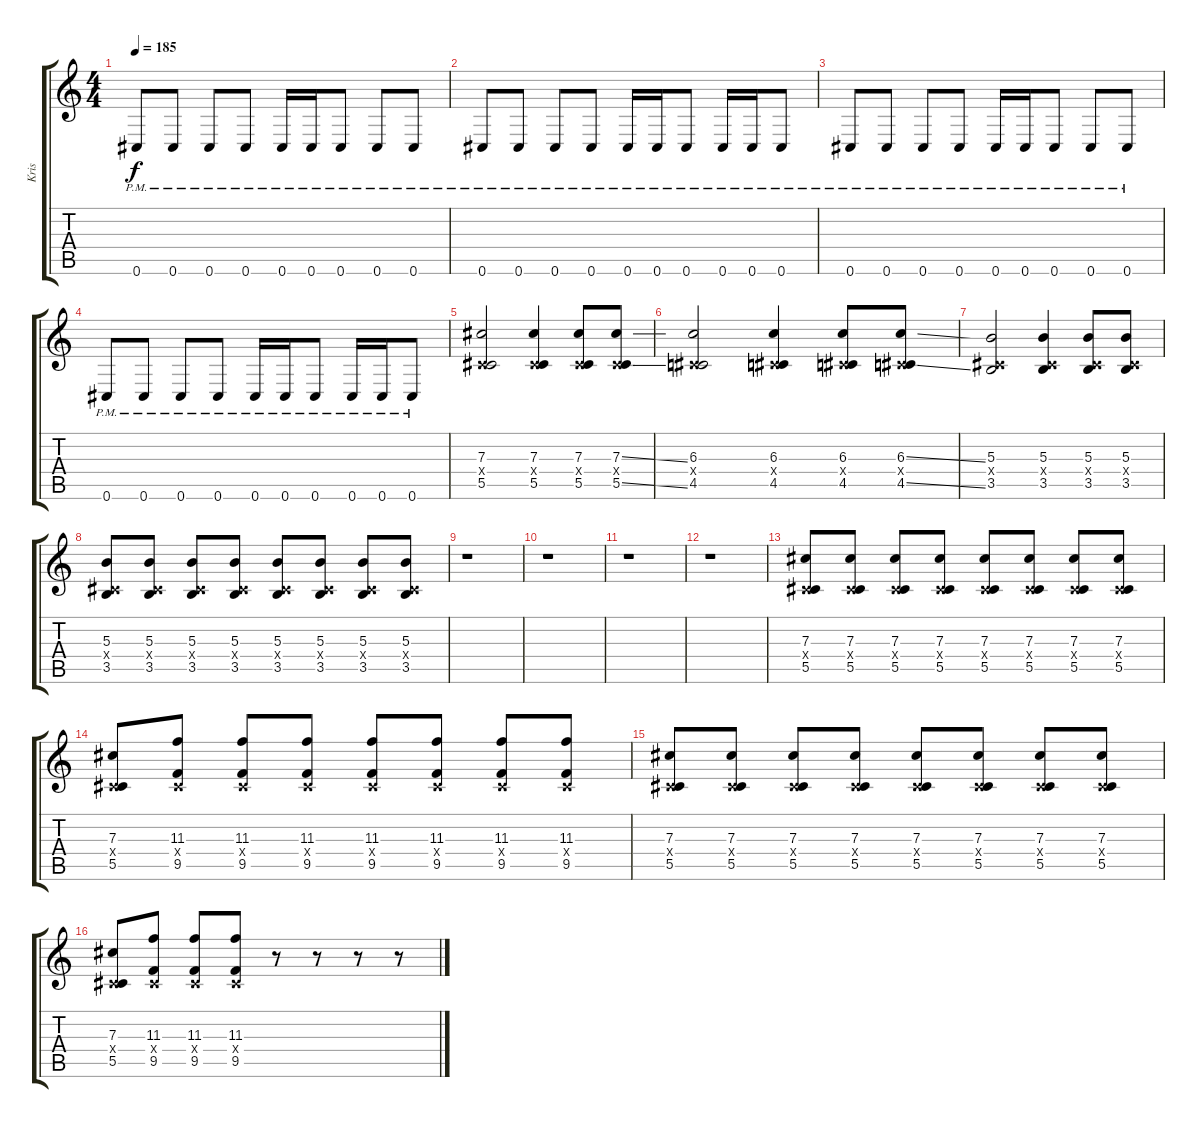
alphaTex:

\track ("Kris" "Kris") {instrument distortionguitar}
\staff {score tabs}
\tuning (Eb4 Bb3 Gb3 Db3 Ab2 Db2) {hide}
\ts (4 4)
\tempo 185
\clef g2
\ks c
0.6{pm}.8{dy f} 0.6{pm}.8 0.6{pm}.8 0.6{pm}.8 0.6{pm}.16 0.6{pm}.16 0.6{pm}.8 0.6{pm}.8 0.6{pm}.8 |
0.6{pm}.8 0.6{pm}.8 0.6{pm}.8 0.6{pm}.8 0.6{pm}.16 0.6{pm}.16 0.6{pm}.8 0.6{pm}.16 0.6{pm}.16 0.6{pm}.8 |
0.6{pm}.8 0.6{pm}.8 0.6{pm}.8 0.6{pm}.8 0.6{pm}.16 0.6{pm}.16 0.6{pm}.8 0.6{pm}.8 0.6{pm}.8 |
0.6{pm}.8 0.6{pm}.8 0.6{pm}.8 0.6{pm}.8 0.6{pm}.16 0.6{pm}.16 0.6{pm}.8 0.6{pm}.16 0.6{pm}.16 0.6{pm}.8 |
(7.3 0.4{x} 5.5).2 (7.3 0.4{x} 5.5).4 (7.3 0.4{x} 5.5).8 (7.3{ss} 0.4{x} 5.5{ss}).8 |
(6.3 0.4{x} 4.5).2 (6.3 0.4{x} 4.5).4 (6.3 0.4{x} 4.5).8 (6.3{ss} 0.4{x} 4.5{ss}).8 |
(5.3 0.4{x} 3.5).2 (5.3 0.4{x} 3.5).4 (5.3 0.4{x} 3.5).8 (5.3 0.4{x} 3.5).8 |
(5.3 0.4{x} 3.5).8 (5.3 0.4{x} 3.5).8 (5.3 0.4{x} 3.5).8 (5.3 0.4{x} 3.5).8 (5.3 0.4{x} 3.5).8 (5.3 0.4{x} 3.5).8 (5.3 0.4{x} 3.5).8 (5.3 0.4{x} 3.5).8 |
r.1 |
r.1 |
r.1 |
r.1 |
(7.3 0.4{x} 5.5).8 (7.3 0.4{x} 5.5).8 (7.3 0.4{x} 5.5).8 (7.3 0.4{x} 5.5).8 (7.3 0.4{x} 5.5).8 (7.3 0.4{x} 5.5).8 (7.3 0.4{x} 5.5).8 (7.3 0.4{x} 5.5).8 |
(7.3 0.4{x} 5.5).8 (11.3 0.4{x} 9.5).8 (11.3 0.4{x} 9.5).8 (11.3 0.4{x} 9.5).8 (11.3 0.4{x} 9.5).8 (11.3 0.4{x} 9.5).8 (11.3 0.4{x} 9.5).8 (11.3 0.4{x} 9.5).8 |
(7.3 0.4{x} 5.5).8 (7.3 0.4{x} 5.5).8 (7.3 0.4{x} 5.5).8 (7.3 0.4{x} 5.5).8 (7.3 0.4{x} 5.5).8 (7.3 0.4{x} 5.5).8 (7.3 0.4{x} 5.5).8 (7.3 0.4{x} 5.5).8 |
(7.3 0.4{x} 5.5).8 (11.3 0.4{x} 9.5).8 (11.3 0.4{x} 9.5).8 (11.3 0.4{x} 9.5).8 r.8 r.8 r.8 r.8
